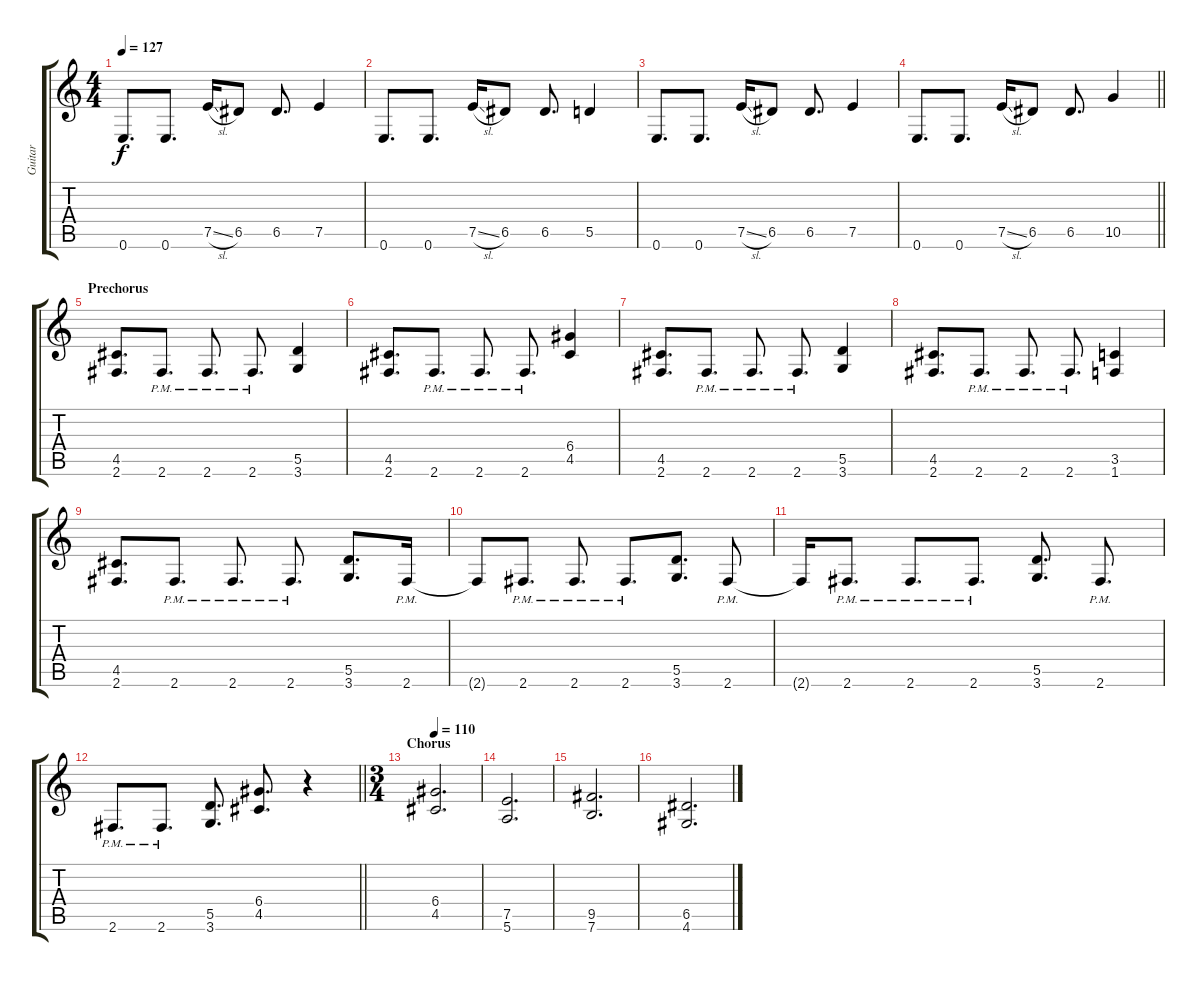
\track ("Guitar" "Guitar") {instrument distortionguitar}
\staff {score tabs}
\tuning (E4 B3 G3 D3 A2 E2) {hide}
\ts (4 4)
\tempo 127
\clef g2
\ks c
0.6.8{d dy f} 0.6.8{d} 7.5{sl}.16 6.5.8 6.5.8{d} 7.5.4 |
0.6.8{d} 0.6.8{d} 7.5{sl}.16 6.5.8 6.5.8{d} 5.5.4 |
0.6.8{d} 0.6.8{d} 7.5{sl}.16 6.5.8 6.5.8{d} 7.5.4 |
\barLineRight lightlight
0.6.8{d} 0.6.8{d} 7.5{sl}.16 6.5.8 6.5.8{d} 10.5.4 |
\section ("" "Prechorus")
(4.5 2.6).8{d} 2.6{pm}.8{d} 2.6{pm}.8{d} 2.6{pm}.8{d} (5.5 3.6).4 |
(4.5 2.6).8{d} 2.6{pm}.8{d} 2.6{pm}.8{d} 2.6{pm}.8{d} (6.4 4.5).4 |
(4.5 2.6).8{d} 2.6{pm}.8{d} 2.6{pm}.8{d} 2.6{pm}.8{d} (5.5 3.6).4 |
(4.5 2.6).8{d} 2.6{pm}.8{d} 2.6{pm}.8{d} 2.6{pm}.8{d} (3.5 1.6).4 |
(4.5 2.6).8{d} 2.6{pm}.8{d} 2.6{pm}.8{d} 2.6{pm}.8{d} (5.5 3.6).8{d} 2.6{pm}.16 |
2.6{t}.8 2.6{pm}.8{d} 2.6{pm}.8{d} 2.6{pm}.8{d} (5.5 3.6).8{d} 2.6{pm}.8 |
2.6{t}.16 2.6{pm}.8{d} 2.6{pm}.8{d} 2.6{pm}.8{d} (5.5 3.6).8{d} 2.6{pm}.8{d} |
\barLineRight lightlight
2.6{pm}.8{d} 2.6{pm}.8{d} (5.5 3.6).8{d} (6.4 4.5).8{d} r.4 |
\ts (3 4)
\section ("" "Chorus")
\tempo 110
(6.4 4.5).2{d} |
(7.5 5.6).2{d} |
(9.5 7.6).2{d} |
(6.5 4.6).2{d}
